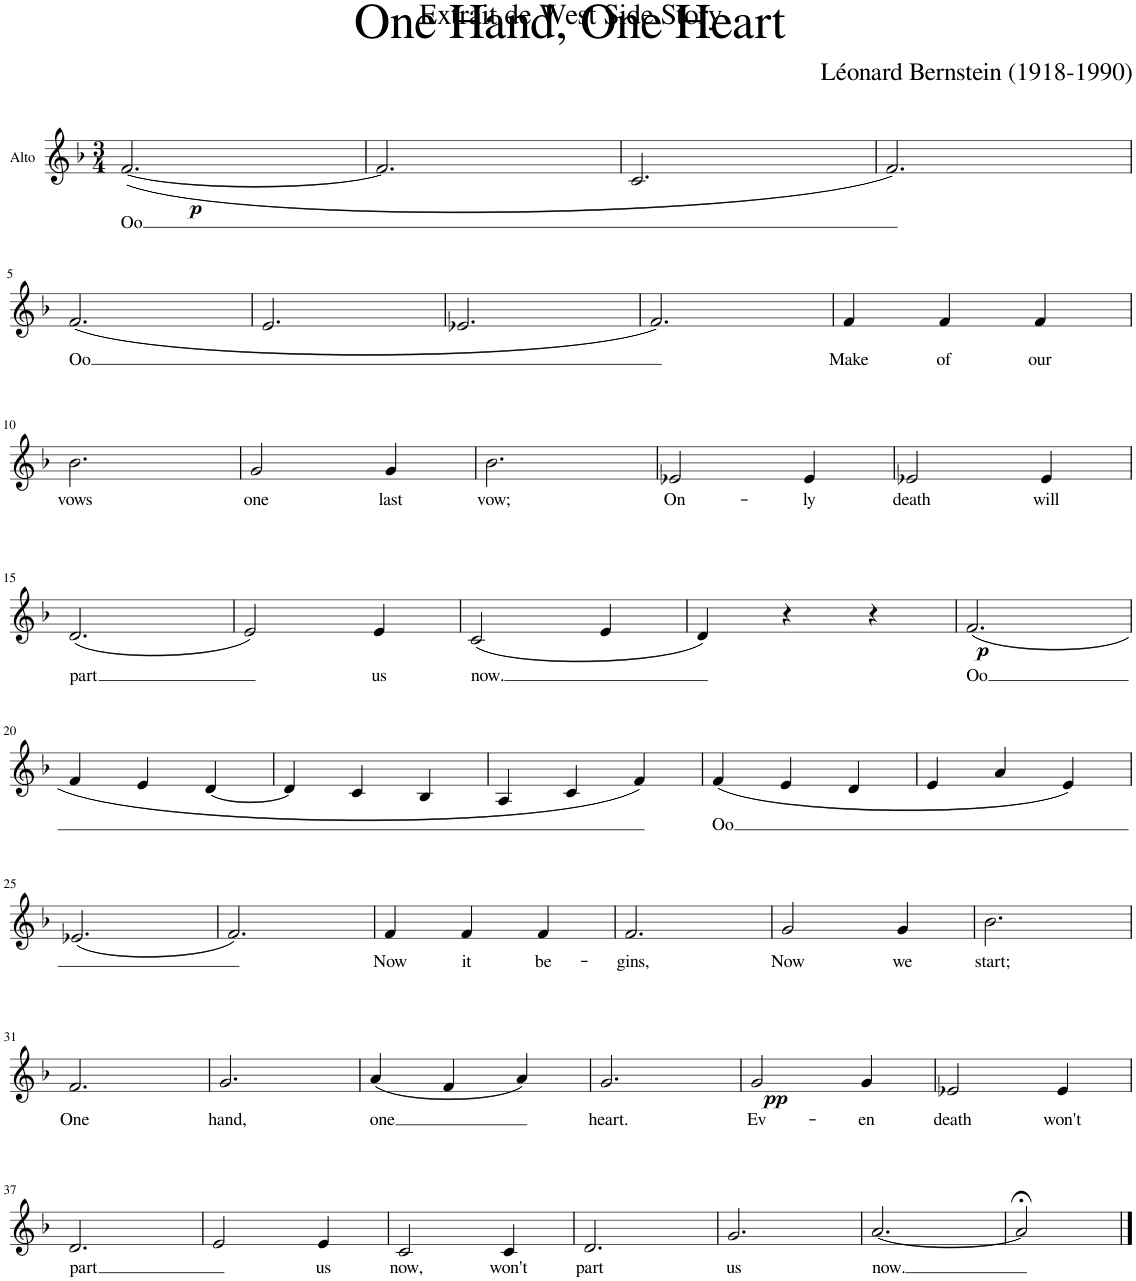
**kern	**text	**dynam
*part1	*part1	*part1
*staff1	*staff1	*staff1
*I"Alto	*	*
*clefG2	*	*
*k[b-]	*	*
*M3/4	*	*
=1	=1	=1
!	!LO:LY:b	!LO:DY:b
([2.f/	Oo	p
=2	=2	=2
2.f/]	.	.
=3	=3	=3
2.c/	.	.
=4	=4	=4
2.f/)	.	.
!!LO:LB:g=z
=5	=5	=5
!	!LO:LY:b	!
(2.f/	Oo	.
=6	=6	=6
2.e/	.	.
=7	=7	=7
2.e-X/	.	.
=8	=8	=8
2.f/)	.	.
=9	=9	=9
!	!LO:LY:b	!
4f/	Make	.
!	!LO:LY:b	!
4f/	of	.
!	!LO:LY:b	!
4f/	our	.
!!LO:LB:g=z
=10	=10	=10
!	!LO:LY:b	!
2.b-\	vows	.
=11	=11	=11
!	!LO:LY:b	!
2g/	one	.
!	!LO:LY:b	!
4g/	last	.
=12	=12	=12
!	!LO:LY:b	!
2.b-\	vow;	.
=13	=13	=13
!	!LO:LY:b	!
2e-X/	On-	.
!	!LO:LY:b	!
4e-/	-ly	.
=14	=14	=14
!	!LO:LY:b	!
2e-X/	death	.
!	!LO:LY:b	!
4e-/	will	.
!!LO:LB:g=z
=15	=15	=15
!	!LO:LY:b	!
(2.d/	part	.
=16	=16	=16
2e/)	.	.
!	!LO:LY:b	!
4e/	us	.
=17	=17	=17
!	!LO:LY:b	!
(2c/	now.	.
4e/	.	.
=18	=18	=18
4d/)	.	.
4r	.	.
4r	.	.
=19	=19	=19
!	!LO:LY:b	!LO:DY:b
(2.f/	Oo	p
!!LO:LB:g=z
=20	=20	=20
4f/	.	.
4e/	.	.
[4d/	.	.
=21	=21	=21
4d/]	.	.
4c/	.	.
4B-/	.	.
=22	=22	=22
4A/	.	.
4c/	.	.
4f/)	.	.
=23	=23	=23
!	!LO:LY:b	!
(4f/	Oo	.
4e/	.	.
4d/	.	.
=24	=24	=24
4e/	.	.
4a/	.	.
4e/)	.	.
!!LO:LB:g=z
=25	=25	=25
(2.e-X/	.	.
=26	=26	=26
2.f/)	.	.
=27	=27	=27
!	!LO:LY:b	!
4f/	Now	.
!	!LO:LY:b	!
4f/	it	.
!	!LO:LY:b	!
4f/	be-	.
=28	=28	=28
!	!LO:LY:b	!
2.f/	-gins,	.
=29	=29	=29
!	!LO:LY:b	!
2g/	Now	.
!	!LO:LY:b	!
4g/	we	.
=30	=30	=30
!	!LO:LY:b	!
2.b-\	start;	.
!!LO:LB:g=z
=31	=31	=31
!	!LO:LY:b	!
2.f/	One	.
=32	=32	=32
!	!LO:LY:b	!
2.g/	hand,	.
=33	=33	=33
!	!LO:LY:b	!
(4a/	one	.
4f/	.	.
4a/)	.	.
=34	=34	=34
!	!LO:LY:b	!
2.g/	heart.	.
=35	=35	=35
!	!LO:LY:b	!LO:DY:b
2g/	Ev-	pp
!	!LO:LY:b	!
4g/	-en	.
=36	=36	=36
!	!LO:LY:b	!
2e-X/	death	.
!	!LO:LY:b	!
4e-/	won't	.
!!LO:LB:g=z
=37	=37	=37
!	!LO:LY:b	!
2.d/	part	.
=38	=38	=38
2e/	.	.
!	!LO:LY:b	!
4e/	us	.
=39	=39	=39
!	!LO:LY:b	!
2c/	now,	.
!	!LO:LY:b	!
4c/	won't	.
=40	=40	=40
!	!LO:LY:b	!
2.d/	part	.
=41	=41	=41
!	!LO:LY:b	!
2.g/	us	.
=42	=42	=42
!	!LO:LY:b	!
[2.a/	now.	.
=43	=43	=43
2a;</]	.	.
==	==	==
*-	*-	*-
